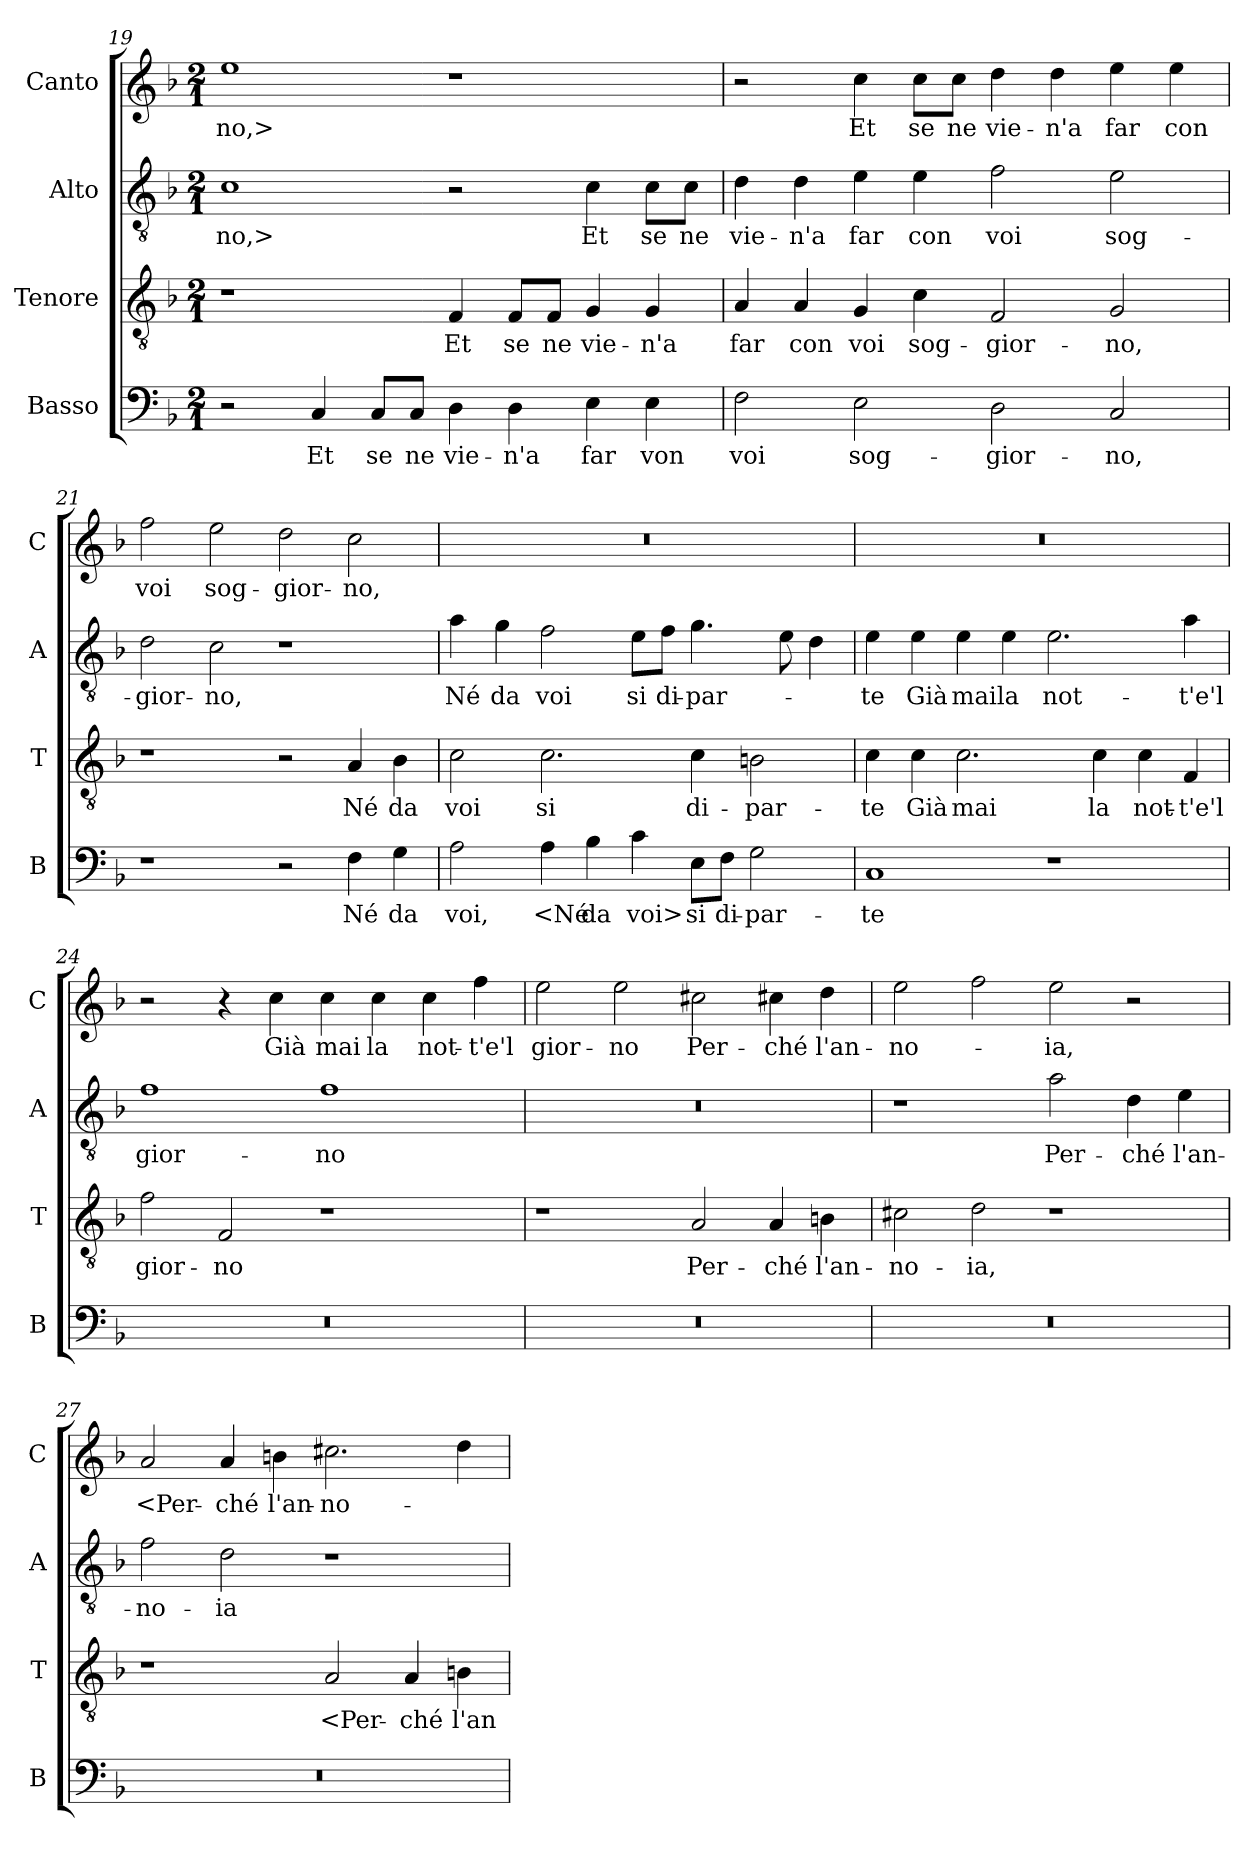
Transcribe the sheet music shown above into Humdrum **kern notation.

**kern	**text	**kern	**text	**kern	**text	**kern	**text
*part4	*part4	*part3	*part3	*part2	*part2	*part1	*part1
*staff4	*staff4	*staff3	*staff3	*staff2	*staff2	*staff1	*staff1
*I"Basso	*	*I"Tenore	*	*I"Alto	*	*I"Canto	*
*I'B	*	*I'T	*	*I'A	*	*I'C	*
*clefF4	*	*clefGv2	*	*clefGv2	*	*clefG2	*
*k[b-]	*	*k[b-]	*	*k[b-]	*	*k[b-]	*
*M2/1	*	*M2/1	*	*M2/1	*	*M2/1	*
=19	=19	=19	=19	=19	=19	=19	=19
2r	.	1r	.	1c	-no,>	1ee	-no,>
4C	Et	.	.	.	.	.	.
8C/L	se	.	.	.	.	.	.
8C/J	ne	.	.	.	.	.	.
4D	vie-	4F	Et	2r	.	1r	.
4D	-n'a	8F/L	se	.	.	.	.
.	.	8F/J	ne	.	.	.	.
4E	far	4G	vie-	4c	Et	.	.
4E	von	4G	-n'a	8c\L	se	.	.
.	.	.	.	8c\J	ne	.	.
=20	=20	=20	=20	=20	=20	=20	=20
2F	voi	4A	far	4d	vie-	2r	.
.	.	4A	con	4d	-n'a	.	.
2E	sog-	4G	voi	4e	far	4cc	Et
.	.	4c	sog-	4e	con	8cc\L	se
.	.	.	.	.	.	8cc\J	ne
2D	-gior-	2F	-gior-	2f	voi	4dd	vie-
.	.	.	.	.	.	4dd	-n'a
2C	-no,	2G	-no,	2e	sog-	4ee	far
.	.	.	.	.	.	4ee	con
=21	=21	=21	=21	=21	=21	=21	=21
1r	.	1r	.	2d	-gior-	2ff	voi
.	.	.	.	2c	-no,	2ee	sog-
2r	.	2r	.	1r	.	2dd	-gior-
4F	Né	4A	Né	.	.	2cc	-no,
4G	da	4B-	da	.	.	.	.
=22	=22	=22	=22	=22	=22	=22	=22
2A	voi,	2c	voi	4a	Né	0r	.
.	.	.	.	4g	da	.	.
4A	<Né	2.c	si	2f	voi	.	.
4B-	da	.	.	.	.	.	.
4c	voi>	.	.	8e\L	si	.	.
.	.	.	.	8f\J	di-	.	.
8E\L	si	4c	di-	4.g	-par-	.	.
8F\J	di-	.	.	.	.	.	.
2G	-par-	2Bn	-par-	.	.	.	.
.	.	.	.	8e	.	.	.
.	.	.	.	4d	.	.	.
=23	=23	=23	=23	=23	=23	=23	=23
1C	-te	4c	-te	4e	-te	0r	.
.	.	4c	Già	4e	Già	.	.
.	.	2.c	mai	4e	mai	.	.
.	.	.	.	4e	la	.	.
1r	.	.	.	2.e	not-	.	.
.	.	4c	la	.	.	.	.
.	.	4c	not-	.	.	.	.
.	.	4F	-t'e'l	4a	-t'e'l	.	.
=24	=24	=24	=24	=24	=24	=24	=24
0r	.	2f	gior-	1f	gior-	2r	.
.	.	2F	-no	.	.	4r	.
.	.	.	.	.	.	4cc	Già
.	.	1r	.	1f	-no	4cc	mai
.	.	.	.	.	.	4cc	la
.	.	.	.	.	.	4cc	not-
.	.	.	.	.	.	4ff	-t'e'l
=25	=25	=25	=25	=25	=25	=25	=25
0r	.	1r	.	0r	.	2ee	gior-
.	.	.	.	.	.	2ee	-no
.	.	2A	Per-	.	.	2cc#X	Per-
.	.	4A	-ché	.	.	4cc#X	-ché
.	.	4Bn	l'an-	.	.	4dd	l'an-
=26	=26	=26	=26	=26	=26	=26	=26
0r	.	2c#X	-no-	1r	.	2ee	-no-
.	.	2d	-ia,	.	.	2ff	.
.	.	1r	.	2a	Per-	2ee	-ia,
.	.	.	.	4d	-ché	2r	.
.	.	.	.	4e	l'an-	.	.
=27	=27	=27	=27	=27	=27	=27	=27
0r	.	1r	.	2f	-no-	2a	<Per-
.	.	.	.	2d	-ia	4a	-ché
.	.	.	.	.	.	4bn	l'an-
.	.	2A	<Per-	1r	.	2.cc#X	-no-
.	.	4A	-ché	.	.	.	.
.	.	4Bn	l'an-	.	.	4dd	.
=	=	=	=	=	=	=	=
*-	*-	*-	*-	*-	*-	*-	*-
